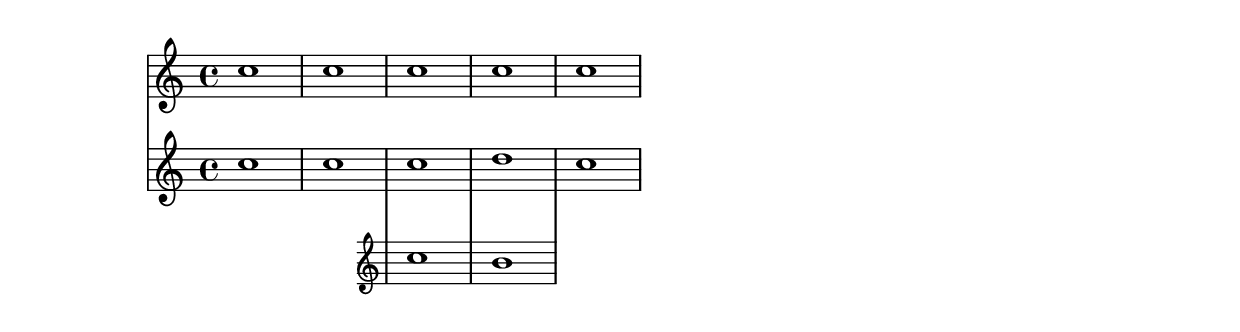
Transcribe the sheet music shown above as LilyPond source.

%% DO NOT EDIT this file manually; it is automatically
%% generated from LSR http://lsr.dsi.unimi.it
%% Make any changes in LSR itself, or in Documentation/snippets/new/ ,
%% and then run scripts/auxiliar/makelsr.py
%%
%% This file is in the public domain.
\version "2.17.27"

\header {
  lsrtags = "contexts-and-engravers, really-simple, staff-notation"

  texidoc = "
An extra staff can be added (possibly temporarily) after the start of a
piece.

"
  doctitle = "Adding an extra staff"
} % begin verbatim


\score {
  <<
    \new Staff \relative c'' {
      c1 | c | c | c | c
    }
    \new StaffGroup \relative c'' {
      \new Staff {
        c1 | c
        <<
          {
            c1 | d
          }
          \new Staff {
            \once \override Staff.TimeSignature.stencil = ##f
            c1 | b
          }
        >>
        c1
      }
    }
  >>
}
